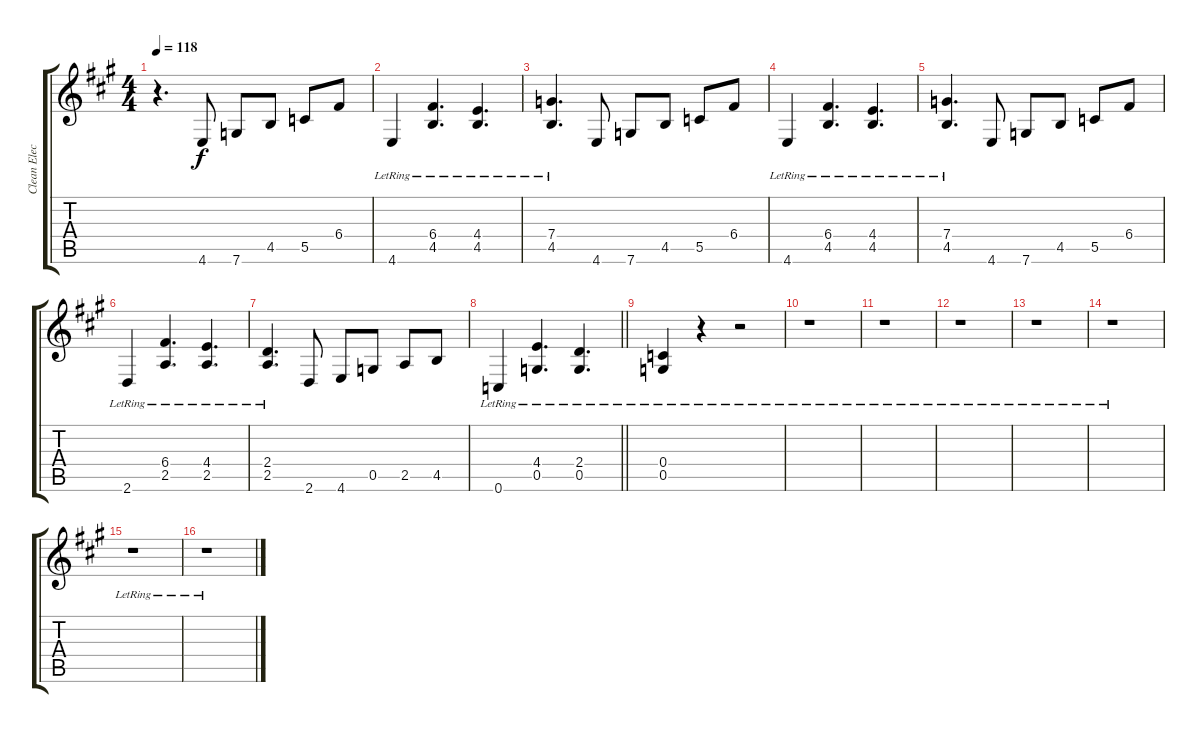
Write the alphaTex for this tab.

\track ("Clean Elec." "Clean Elec") {instrument electricguitarjazz}
\staff {score tabs}
\tuning (D4 A3 F3 C3 G2 C2) {hide}
\ts (4 4)
\tempo 118
\clef g2
\ks a
r.4{d dy f} 4.6.8 7.6.8 4.5.8 5.5.8 6.4.8 |
4.6{lr}.4 (6.4{lr} 4.5{lr}).4{d} (4.4{lr} 4.5{lr}).4{d} |
(7.4{lr} 4.5{lr}).4{d} 4.6.8 7.6.8 4.5.8 5.5.8 6.4.8 |
4.6{lr}.4 (6.4{lr} 4.5{lr}).4{d} (4.4{lr} 4.5{lr}).4{d} |
(7.4{lr} 4.5{lr}).4{d} 4.6.8 7.6.8 4.5.8 5.5.8 6.4.8 |
2.6{lr}.4 (6.4{lr} 2.5{lr}).4{d} (4.4{lr} 2.5{lr}).4{d} |
(2.4{lr} 2.5{lr}).4{d} 2.6.8 4.6.8 0.5.8 2.5.8 4.5.8 |
\barLineRight lightlight
0.6{lr}.4 (4.4{lr} 0.5{lr}).4{d} (2.4{lr} 0.5{lr}).4{d} |
(0.4{lr} 0.5{lr}).4 r.4 r.2 |
r.1 |
r.1 |
r.1 |
r.1 |
r.1 |
r.1 |
r.1
